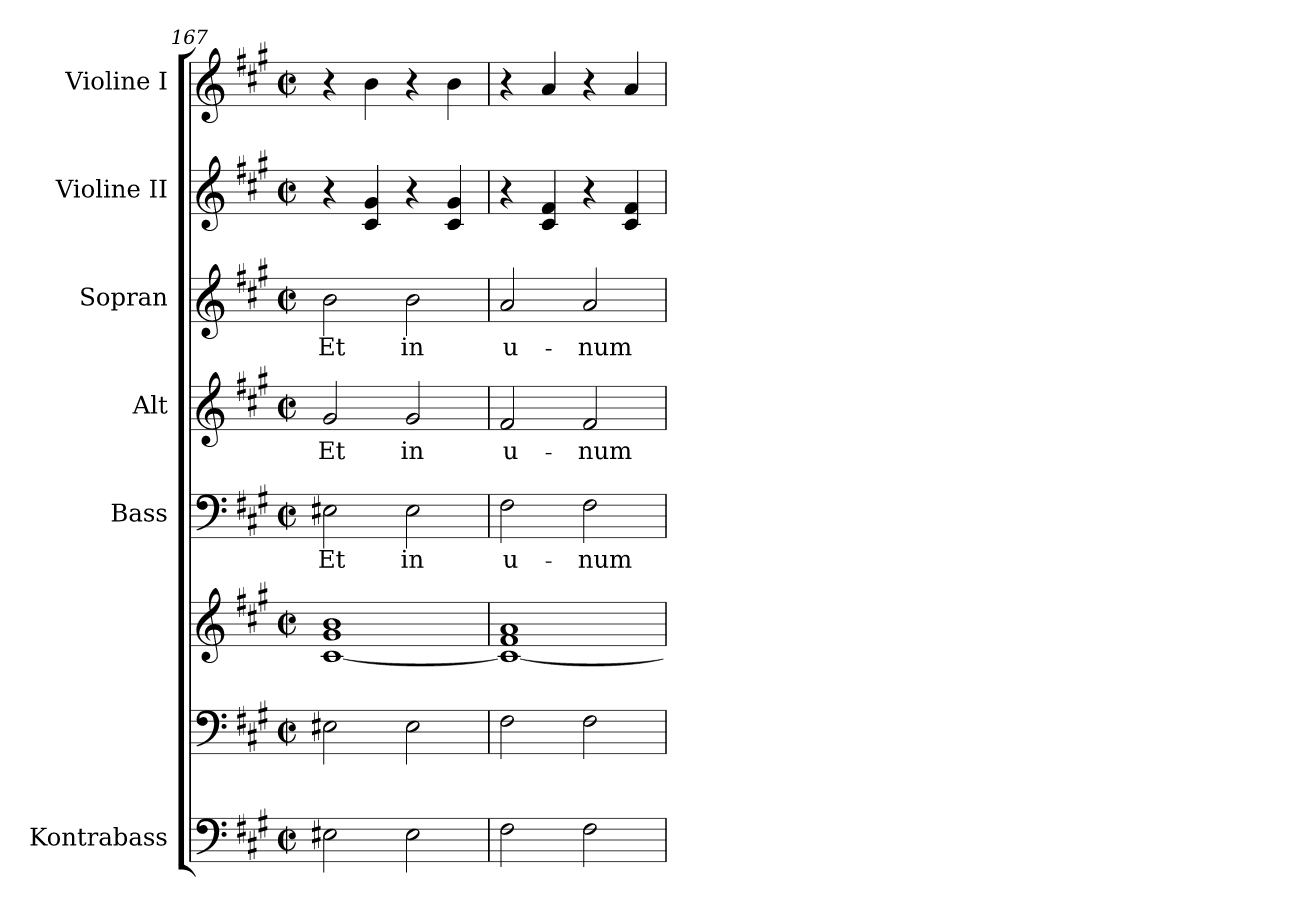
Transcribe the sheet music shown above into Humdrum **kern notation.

**kern	**kern	**kern	**kern	**text	**kern	**text	**kern	**text	**kern	**kern
*part7	*part6	*part6	*part5	*part5	*part4	*part4	*part3	*part3	*part2	*part1
*staff8	*staff7	*staff6	*staff5	*staff5	*staff4	*staff4	*staff3	*staff3	*staff2	*staff1
*I"Kontrabass	*	*	*I"Bass	*	*I"Alt	*	*I"Sopran	*	*I"Violine II	*I"Violine I
*I'Kb.	*	*	*I'B.	*	*I'A.	*	*I'S.	*	*I'Vl. II	*I'Vl. I
*clefF4	*clefF4	*clefG2	*clefF4	*	*clefG2	*	*clefG2	*	*clefG2	*clefG2
*ITrd7c12	*	*	*	*	*	*	*	*	*	*
*k[f#c#g#]	*k[f#c#g#]	*k[f#c#g#]	*k[f#c#g#]	*	*k[f#c#g#]	*	*k[f#c#g#]	*	*k[f#c#g#]	*k[f#c#g#]
*A:	*A:	*A:	*A:	*	*A:	*	*A:	*	*A:	*A:
*M2/2	*M2/2	*M2/2	*M2/2	*	*M2/2	*	*M2/2	*	*M2/2	*M2/2
*met(c|)	*met(c|)	*met(c|)	*met(c|)	*	*met(c|)	*	*met(c|)	*	*met(c|)	*met(c|)
=167	=167	=167	=167	=167	=167	=167	=167	=167	=167	=167
!	!	!	!	!LO:LY:b	!	!LO:LY:b	!	!LO:LY:b	!	!
2EE#X\	2E#X\	[1c# 1g# 1b	2E#X\	Et	2g#/	Et	2b\	Et	4r	4r
.	.	.	.	.	.	.	.	.	4c#/ 4g#/	4b\
!	!	!	!	!LO:LY:b	!	!LO:LY:b	!	!LO:LY:b	!	!
2EE#\	2E#\	.	2E#\	in	2g#/	in	2b\	in	4r	4r
.	.	.	.	.	.	.	.	.	4c#/ 4g#/	4b\
=168	=168	=168	=168	=168	=168	=168	=168	=168	=168	=168
!	!	!	!	!LO:LY:b	!	!LO:LY:b	!	!LO:LY:b	!	!
2FF#\	2F#\	1c#_ 1f# 1a	2F#\	u-	2f#/	u-	2a/	u-	4r	4r
.	.	.	.	.	.	.	.	.	4c#/ 4f#/	4a/
!	!	!	!	!LO:LY:b	!	!LO:LY:b	!	!LO:LY:b	!	!
2FF#\	2F#\	.	2F#\	-num	2f#/	-num	2a/	-num	4r	4r
.	.	.	.	.	.	.	.	.	4c#/ 4f#/	4a/
=	=	=	=	=	=	=	=	=	=	=
*-	*-	*-	*-	*-	*-	*-	*-	*-	*-	*-
